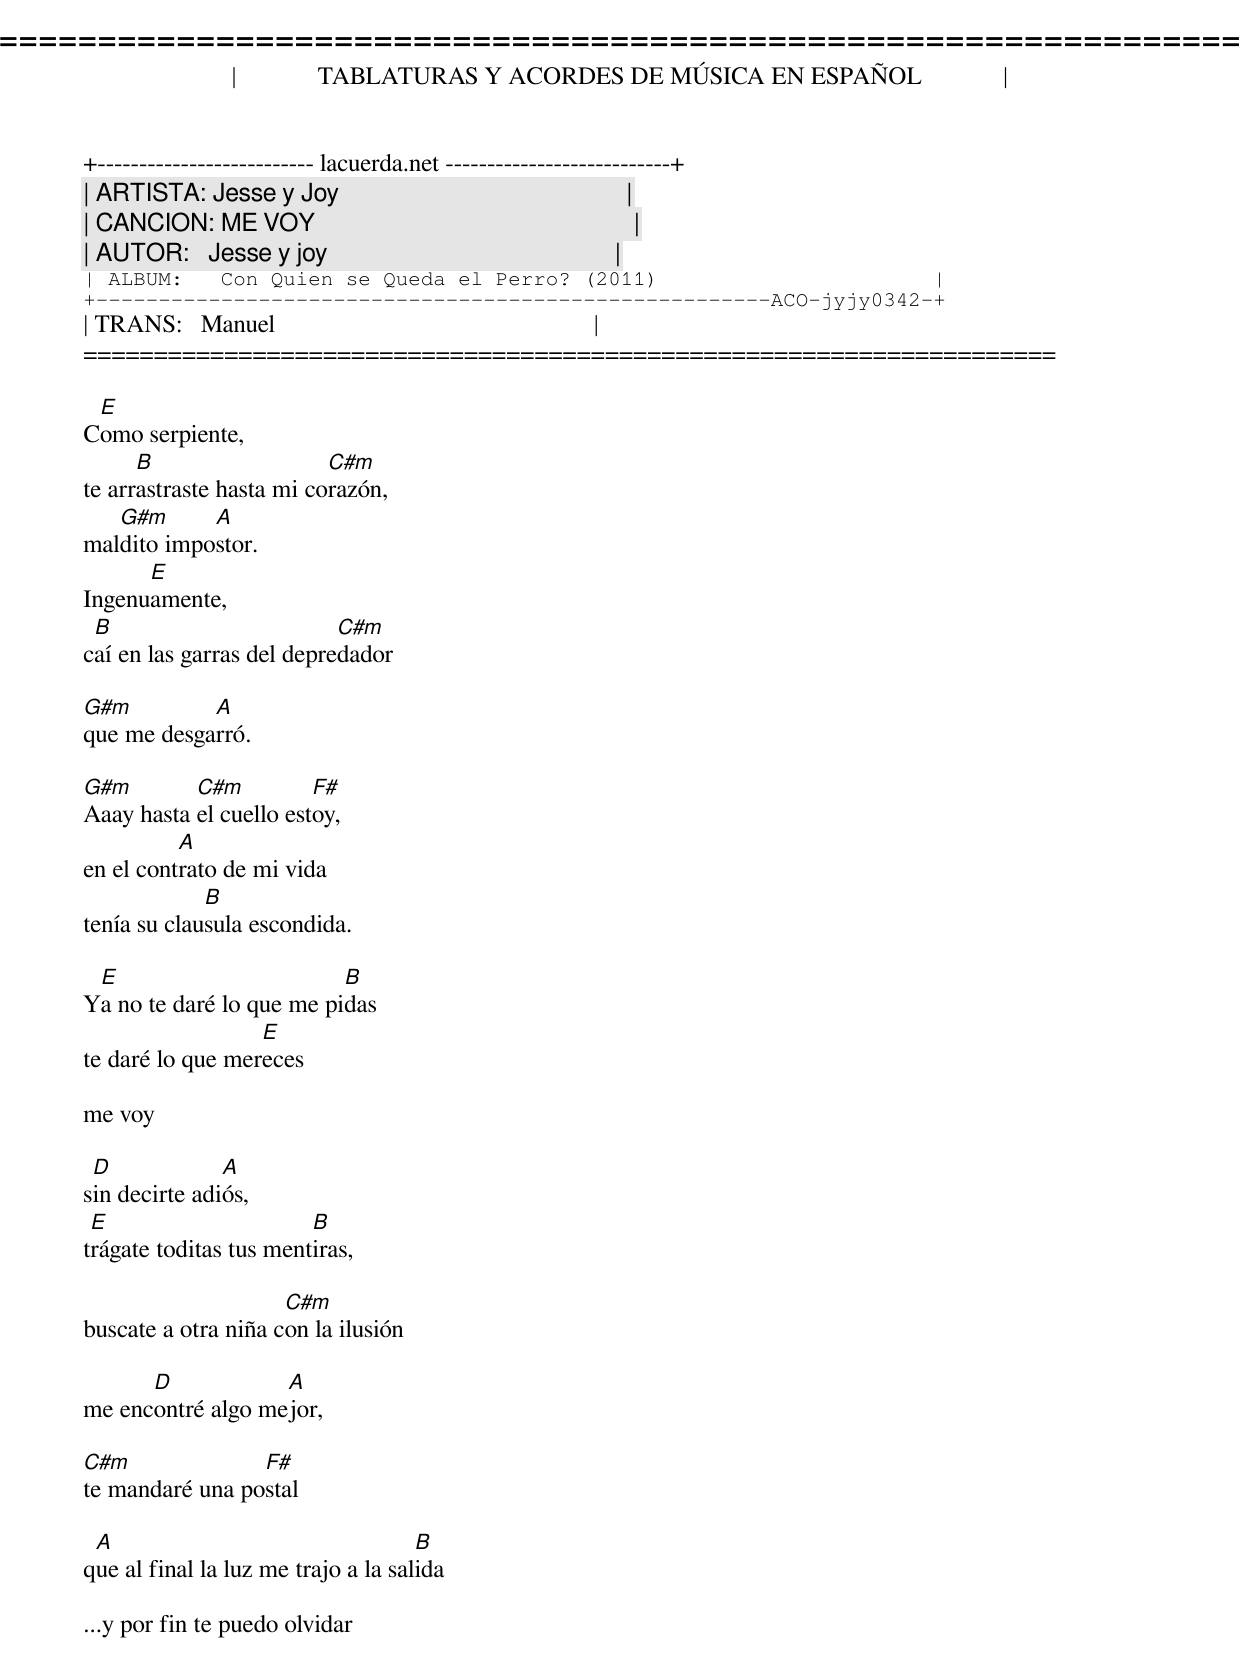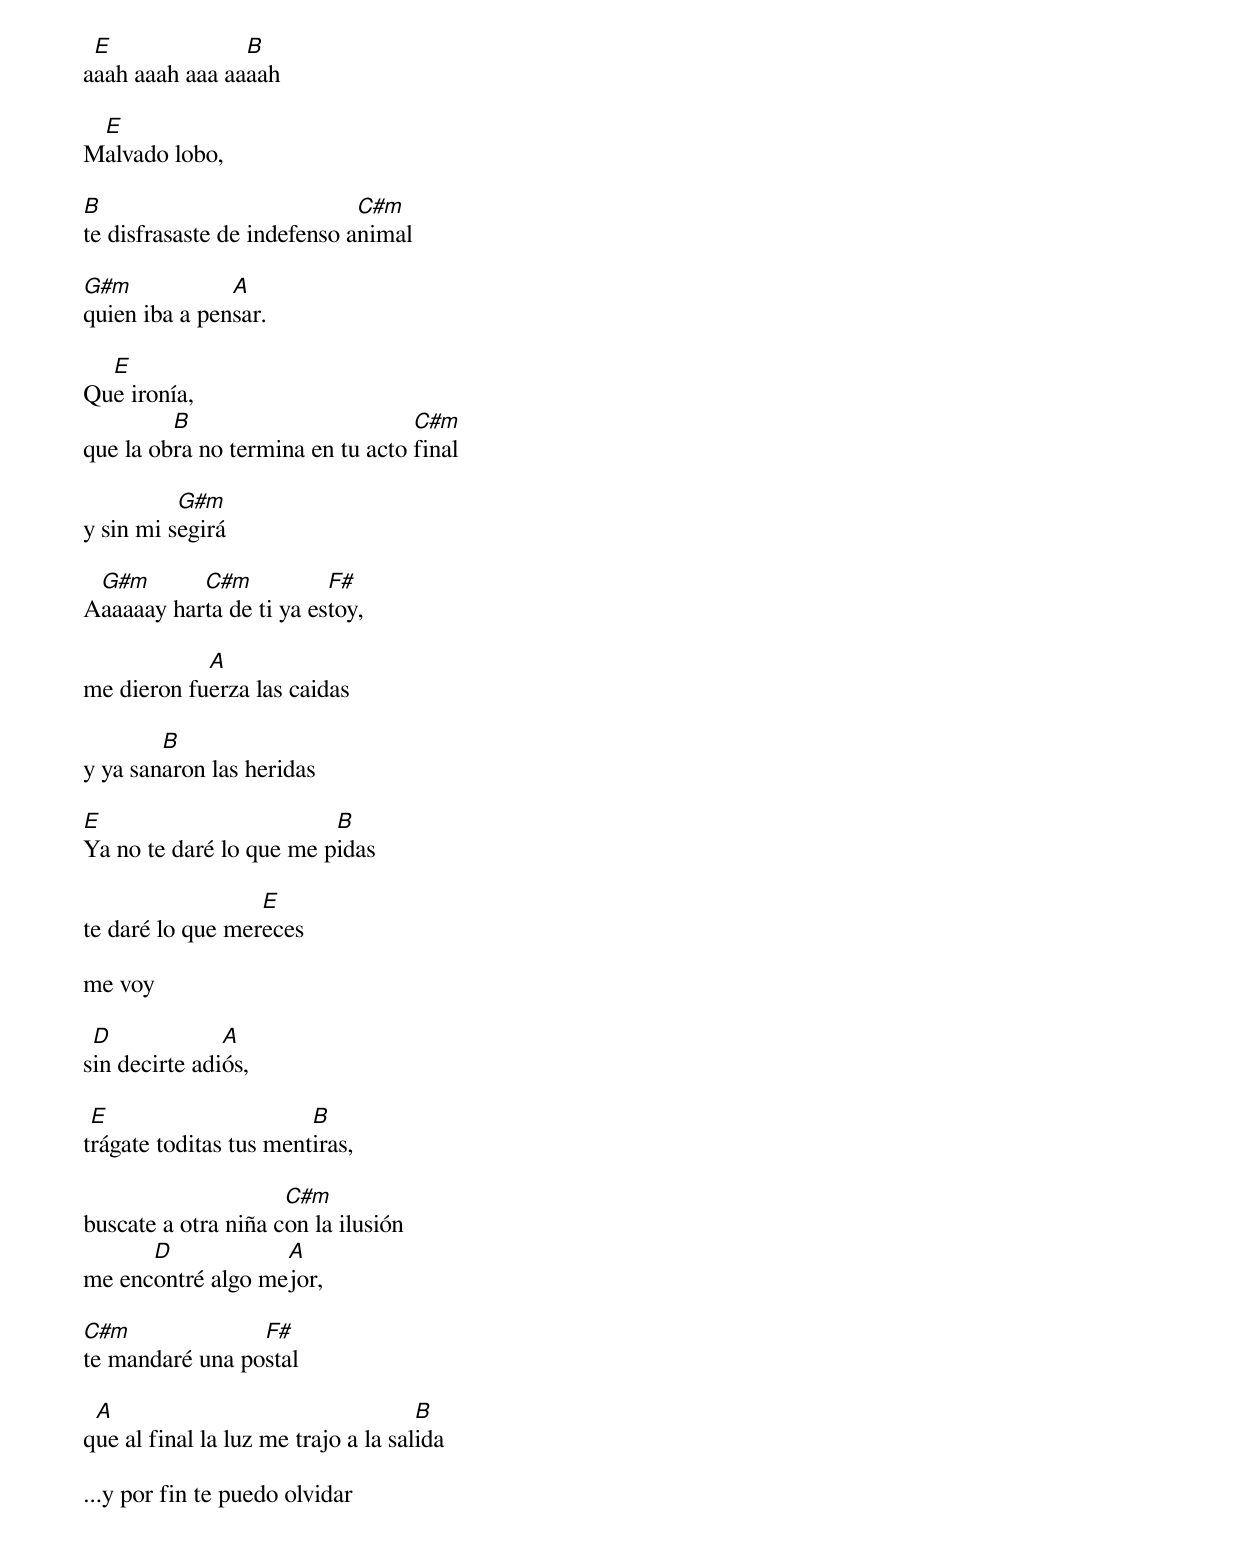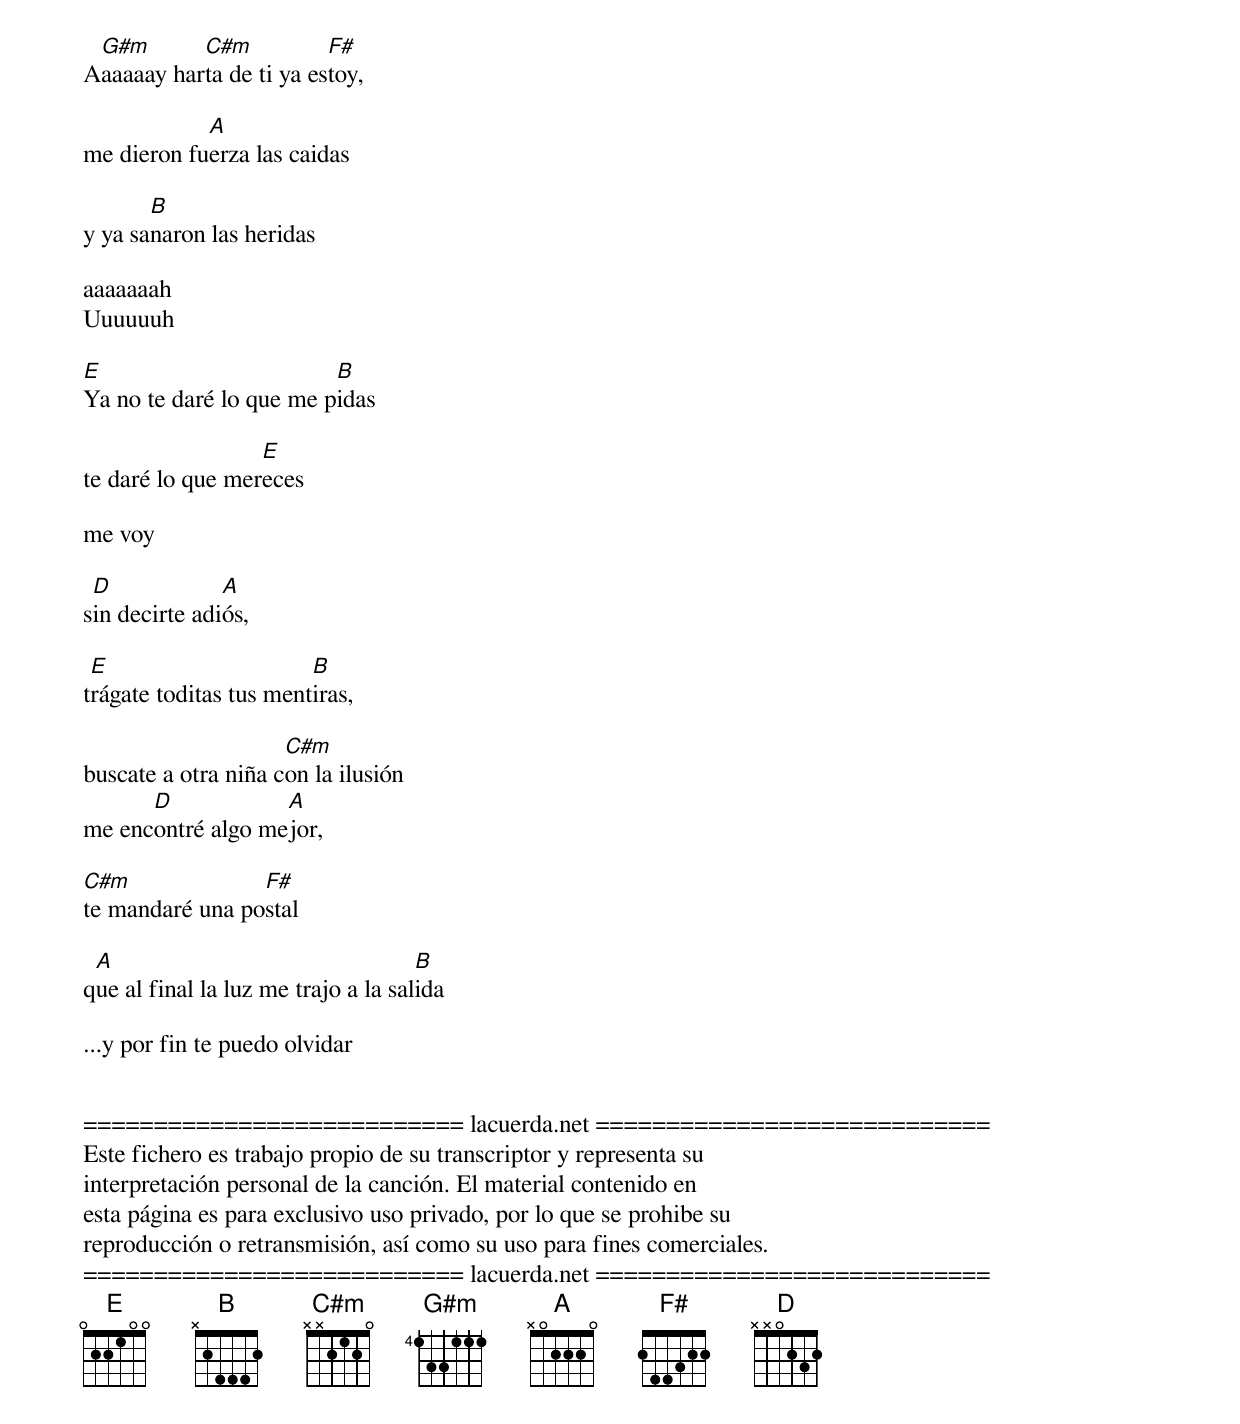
=====================================================================
|             TABLATURAS Y ACORDES DE MÚSICA EN ESPAÑOL             |
+-------------------------- lacuerda.net ---------------------------+
| ARTISTA: Jesse y Joy                                              |
| CANCION: ME VOY                                                   |
| AUTOR:   Jesse y joy                                              |
| ALBUM:   Con Quien se Queda el Perro? (2011)                      |
+------------------------------------------------------ACO-jyjy0342-+
| TRANS:   Manuel                                                   |
=====================================================================

 E
Como serpiente,
      B                   C#m
te arrastraste hasta mi corazón,
   G#m      A
maldito impostor.
      E
Ingenuamente,
 B                         C#m
caí en las garras del depredador

G#m         A
que me desgarró.

G#m        C#m          F#
Aaay hasta el cuello estoy,
          A
en el contrato de mi vida
             B
tenía su clausula escondida.

 E                        B
Ya no te daré lo que me pidas
                  E
te daré lo que mereces

me voy

 D             A
sin decirte adiós,
 E                      B
trágate toditas tus mentiras,

                     C#m
buscate a otra niña con la ilusión

      D            A
me encontré algo mejor,

C#m              F#
te mandaré una postal

 A                                   B
que al final la luz me trajo a la salida

...y por fin te puedo olvidar

 E              B
aaah aaah aaa aaaah

 E
Malvado lobo,

B                            C#m
te disfrasaste de indefenso animal

G#m            A
quien iba a pensar.

  E
Que ironía,
         B                        C#m
que la obra no termina en tu acto final

          G#m
y sin mi segirá

 G#m       C#m           F#
Aaaaaay harta de ti ya estoy,

            A
me dieron fuerza las caidas

        B
y ya sanaron las heridas

E                        B
Ya no te daré lo que me pidas

                  E
te daré lo que mereces

me voy

 D             A
sin decirte adiós,

 E                      B
trágate toditas tus mentiras,

                     C#m
buscate a otra niña con la ilusión
      D            A
me encontré algo mejor,

C#m              F#
te mandaré una postal

 A                                   B
que al final la luz me trajo a la salida

...y por fin te puedo olvidar

 G#m       C#m           F#
Aaaaaay harta de ti ya estoy,

            A
me dieron fuerza las caidas

       B
y ya sanaron las heridas

aaaaaaah
Uuuuuuh

E                        B
Ya no te daré lo que me pidas

                  E
te daré lo que mereces

me voy

 D             A
sin decirte adiós,

 E                      B
trágate toditas tus mentiras,

                     C#m
buscate a otra niña con la ilusión
      D            A
me encontré algo mejor,

C#m              F#
te mandaré una postal

 A                                   B
que al final la luz me trajo a la salida

...y por fin te puedo olvidar


=========================== lacuerda.net ============================
Este fichero es trabajo propio de su transcriptor y representa su
interpretación personal de la canción. El material contenido en
esta página es para exclusivo uso privado, por lo que se prohibe su
reproducción o retransmisión, así como su uso para fines comerciales.
=========================== lacuerda.net ============================
